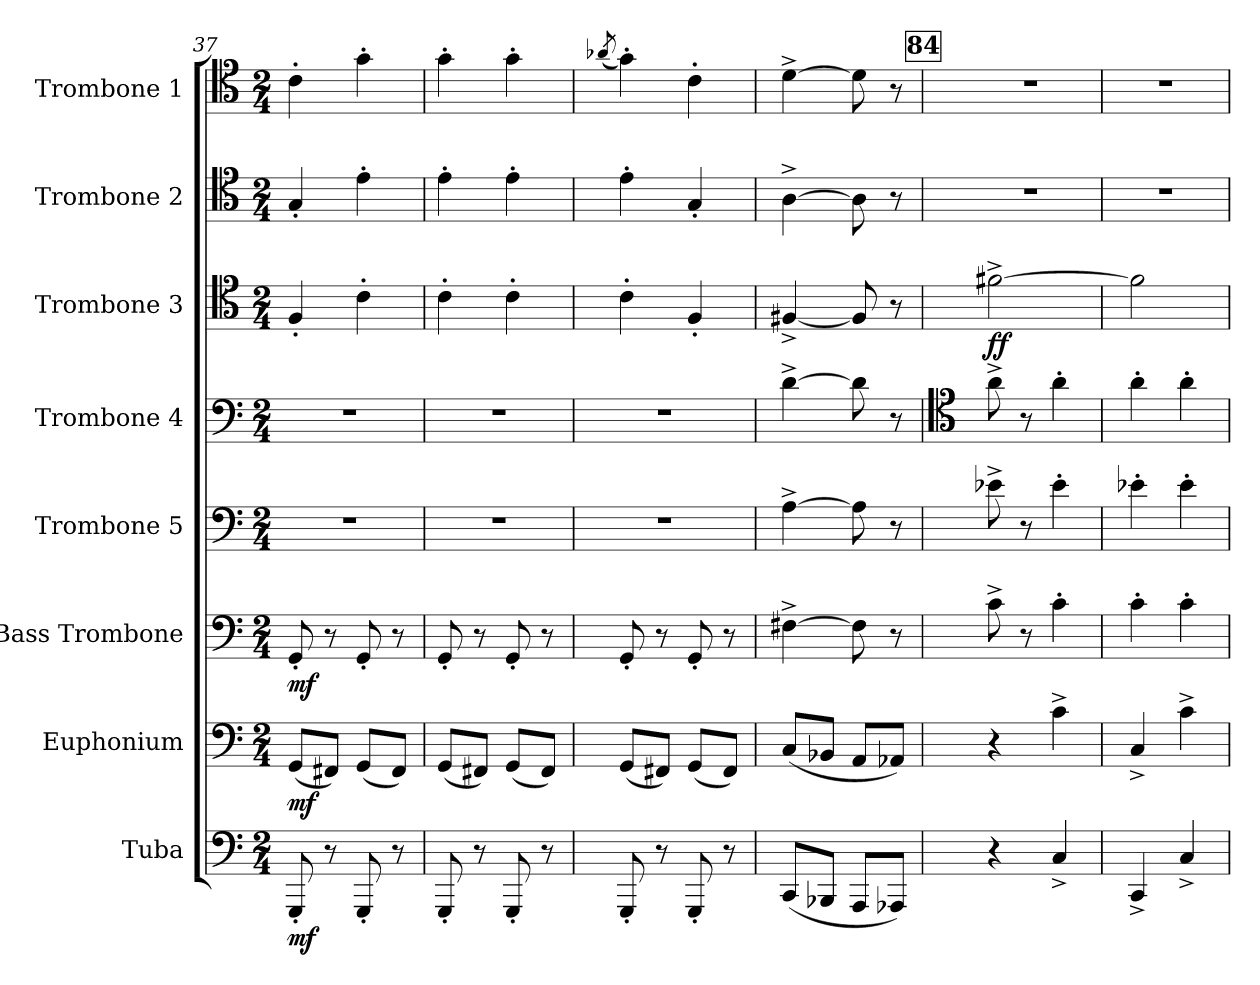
**kern	**dynam	**kern	**dynam	**kern	**dynam	**kern	**kern	**kern	**dynam	**kern	**kern
*part8	*part8	*part7	*part7	*part6	*part6	*part5	*part4	*part3	*part3	*part2	*part1
*staff8	*staff8	*staff7	*staff7	*staff6	*staff6	*staff5	*staff4	*staff3	*staff3	*staff2	*staff1
*I"Tuba	*	*I"Euphonium	*	*I"Bass Trombone	*	*I"Trombone 5	*I"Trombone 4	*I"Trombone 3	*	*I"Trombone 2	*I"Trombone 1
*I'Tba.	*	*I'Euph.	*	*I'B. Tbn.	*	*I'Tbn. 5	*I'Tbn. 4	*I'Tbn. 3	*	*I'Tbn. 2	*I'Tbn. 1
*clefF4	*	*clefF4	*	*clefF4	*	*clefF4	*clefF4	*clefC4	*	*clefC4	*clefC4
*k[]	*	*k[]	*	*k[]	*	*k[]	*k[]	*k[]	*	*k[]	*k[]
*M2/4	*	*M2/4	*	*M2/4	*	*M2/4	*M2/4	*M2/4	*	*M2/4	*M2/4
=37	=37	=37	=37	=37	=37	=37	=37	=37	=37	=37	=37
!	!LO:DY:b	!	!LO:DY:b	!	!LO:DY:b	!	!	!	!	!	!
8GGG'/	mf	(<8GG/L	mf	8GG'/	mf	2r	2r	4F'/	.	4G'/	4c'\
8r	.	8FF#X/J)	.	8r	.	.	.	.	.	.	.
8GGG'/	.	(<8GG/L	.	8GG'/	.	.	.	4c'\	.	4e'\	4g'\
8r	.	8FF#/J)	.	8r	.	.	.	.	.	.	.
=38	=38	=38	=38	=38	=38	=38	=38	=38	=38	=38	=38
8GGG'/	.	(<8GG/L	.	8GG'/	.	2r	2r	4c'\	.	4e'\	4g'\
8r	.	8FF#X/J)	.	8r	.	.	.	.	.	.	.
8GGG'/	.	(<8GG/L	.	8GG'/	.	.	.	4c'\	.	4e'\	4g'\
8r	.	8FF#/J)	.	8r	.	.	.	.	.	.	.
=39	=39	=39	=39	=39	=39	=39	=39	=39	=39	=39	=39
.	.	.	.	.	.	.	.	.	.	.	(<8qa-X/
8GGG'/	.	(<8GG/L	.	8GG'/	.	2r	2r	4c'\	.	4e'\	4g'\)
8r	.	8FF#X/J)	.	8r	.	.	.	.	.	.	.
8GGG'/	.	(<8GG/L	.	8GG'/	.	.	.	4F'/	.	4G'/	4c'\
8r	.	8FF#/J)	.	8r	.	.	.	.	.	.	.
!!LO:PB:g=z
=40	=40	=40	=40	=40	=40	=40	=40	=40	=40	=40	=40
(<8CC/L	.	(<8C/L	.	[4F#X^\	.	[4A^\	[4d^\	[4F#X^/	.	[4A^\	[4d^\
8BBB-X/J	.	8BB-X/J	.	.	.	.	.	.	.	.	.
8AAA/L	.	8AA/L	.	8F#\]	.	8A\]	8d\]	8F#/]	.	8A\]	8d\]
8AAA-X/J)	.	8AA-X/J)	.	8r	.	8r	8r	8r	.	8r	8r
!!LO:REH:place=s1:a:B:fs=14:t=84
=41	=41	=41	=41	=41	=41	=41	=41	=41	=41	=41	=41
*	*	*	*	*	*	*	*clefC4	*	*	*	*
!	!	!	!	!	!	!	!	!	!LO:DY:b	!	!
4r	.	4r	.	8c^\	.	8e-X^\	8a^\	[2f#X^\	ff	2r	2r
.	.	.	.	8r	.	8r	8r	.	.	.	.
4C^/	.	4c^\	.	4c'\	.	4e-'\	4a'\	.	.	.	.
=42	=42	=42	=42	=42	=42	=42	=42	=42	=42	=42	=42
4CC^/	.	4C^/	.	4c'\	.	4e-X'\	4a'\	2f#\]	.	2r	2r
4C^/	.	4c^\	.	4c'\	.	4e-'\	4a'\	.	.	.	.
=	=	=	=	=	=	=	=	=	=	=	=
*-	*-	*-	*-	*-	*-	*-	*-	*-	*-	*-	*-
